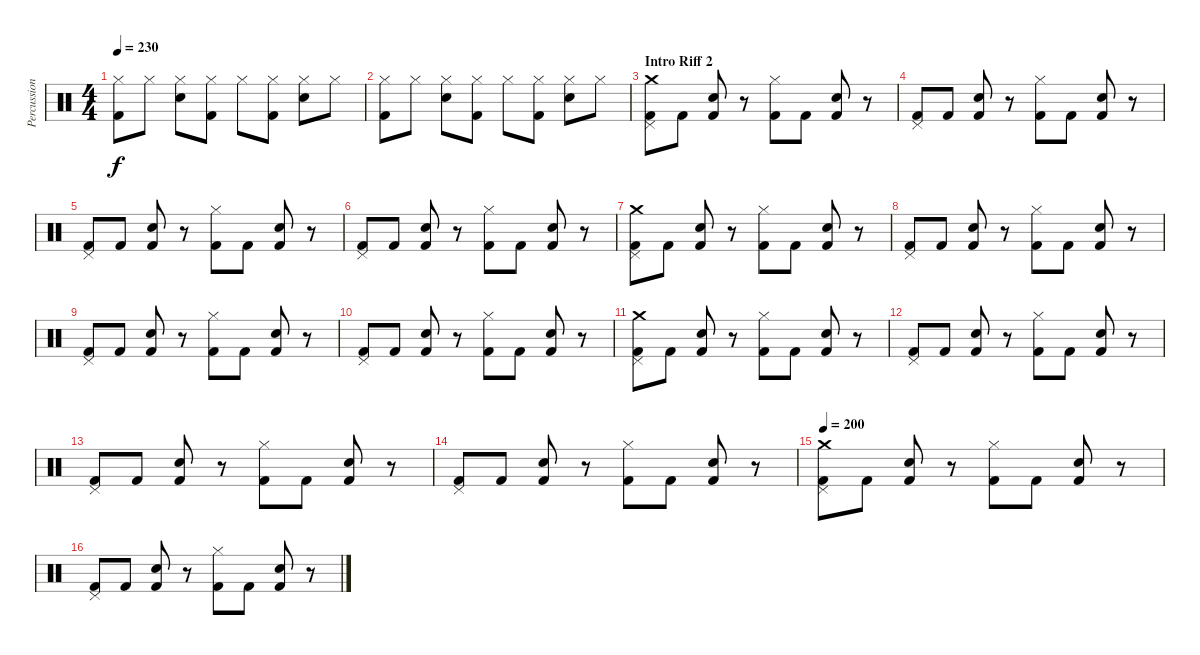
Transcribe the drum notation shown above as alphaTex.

\track ("Percussion" "Percussion") {instrument percussion}
\staff {score}
\articulation defaults
\ts (4 4)
\tempo 230
\clef neutral
\ks c
("Kick (hit) 2" "Hi-Hat (closed)").8{dy f} "Hi-Hat (closed)".8 ("Snare (hit) 2" "Hi-Hat (closed)").8 ("Kick (hit) 2" "Hi-Hat (closed)").8 "Hi-Hat (closed)".8 ("Kick (hit) 2" "Hi-Hat (closed)").8 ("Snare (hit) 2" "Hi-Hat (closed)").8 "Hi-Hat (closed)".8 |
("Kick (hit) 2" "Hi-Hat (closed)").8 "Hi-Hat (closed)".8 ("Snare (hit) 2" "Hi-Hat (closed)").8 ("Kick (hit) 2" "Hi-Hat (closed)").8 "Hi-Hat (closed)".8 ("Kick (hit) 2" "Hi-Hat (closed)").8 ("Snare (hit) 2" "Hi-Hat (closed)").8 "Hi-Hat (closed)".8 |
\section ("" "Intro Riff 2")
("Kick (hit) 2" "Pedal Hi-Hat (hit)" "Crash medium (hit)").8 "Kick (hit) 2".8 ("Kick (hit) 2" "Snare (hit) 2").8 r.8 ("Kick (hit) 2" "Hi-Hat (closed)").8 "Kick (hit) 2".8 ("Kick (hit) 2" "Snare (hit) 2").8 r.8 |
("Kick (hit) 2" "Pedal Hi-Hat (hit)").8 "Kick (hit) 2".8 ("Kick (hit) 2" "Snare (hit) 2").8 r.8 ("Kick (hit) 2" "Hi-Hat (closed)").8 "Kick (hit) 2".8 ("Kick (hit) 2" "Snare (hit) 2").8 r.8 |
("Kick (hit) 2" "Pedal Hi-Hat (hit)").8 "Kick (hit) 2".8 ("Kick (hit) 2" "Snare (hit) 2").8 r.8 ("Kick (hit) 2" "Hi-Hat (closed)").8 "Kick (hit) 2".8 ("Kick (hit) 2" "Snare (hit) 2").8 r.8 |
("Kick (hit) 2" "Pedal Hi-Hat (hit)").8 "Kick (hit) 2".8 ("Kick (hit) 2" "Snare (hit) 2").8 r.8 ("Kick (hit) 2" "Hi-Hat (closed)").8 "Kick (hit) 2".8 ("Kick (hit) 2" "Snare (hit) 2").8 r.8 |
("Kick (hit) 2" "Pedal Hi-Hat (hit)" "Crash medium (hit)").8 "Kick (hit) 2".8 ("Kick (hit) 2" "Snare (hit) 2").8 r.8 ("Kick (hit) 2" "Hi-Hat (closed)").8 "Kick (hit) 2".8 ("Kick (hit) 2" "Snare (hit) 2").8 r.8 |
("Kick (hit) 2" "Pedal Hi-Hat (hit)").8 "Kick (hit) 2".8 ("Kick (hit) 2" "Snare (hit) 2").8 r.8 ("Kick (hit) 2" "Hi-Hat (closed)").8 "Kick (hit) 2".8 ("Kick (hit) 2" "Snare (hit) 2").8 r.8 |
("Kick (hit) 2" "Pedal Hi-Hat (hit)").8 "Kick (hit) 2".8 ("Kick (hit) 2" "Snare (hit) 2").8 r.8 ("Kick (hit) 2" "Hi-Hat (closed)").8 "Kick (hit) 2".8 ("Kick (hit) 2" "Snare (hit) 2").8 r.8 |
("Kick (hit) 2" "Pedal Hi-Hat (hit)").8 "Kick (hit) 2".8 ("Kick (hit) 2" "Snare (hit) 2").8 r.8 ("Kick (hit) 2" "Hi-Hat (closed)").8 "Kick (hit) 2".8 ("Kick (hit) 2" "Snare (hit) 2").8 r.8 |
("Kick (hit) 2" "Pedal Hi-Hat (hit)" "Crash medium (hit)").8 "Kick (hit) 2".8 ("Kick (hit) 2" "Snare (hit) 2").8 r.8 ("Kick (hit) 2" "Hi-Hat (closed)").8 "Kick (hit) 2".8 ("Kick (hit) 2" "Snare (hit) 2").8 r.8 |
("Kick (hit) 2" "Pedal Hi-Hat (hit)").8 "Kick (hit) 2".8 ("Kick (hit) 2" "Snare (hit) 2").8 r.8 ("Kick (hit) 2" "Hi-Hat (closed)").8 "Kick (hit) 2".8 ("Kick (hit) 2" "Snare (hit) 2").8 r.8 |
("Kick (hit) 2" "Pedal Hi-Hat (hit)").8 "Kick (hit) 2".8 ("Kick (hit) 2" "Snare (hit) 2").8 r.8 ("Kick (hit) 2" "Hi-Hat (closed)").8 "Kick (hit) 2".8 ("Kick (hit) 2" "Snare (hit) 2").8 r.8 |
("Kick (hit) 2" "Pedal Hi-Hat (hit)").8 "Kick (hit) 2".8 ("Kick (hit) 2" "Snare (hit) 2").8 r.8 ("Kick (hit) 2" "Hi-Hat (closed)").8 "Kick (hit) 2".8 ("Kick (hit) 2" "Snare (hit) 2").8 r.8 |
\tempo 200
("Kick (hit) 2" "Pedal Hi-Hat (hit)" "Crash medium (hit)").8 "Kick (hit) 2".8 ("Kick (hit) 2" "Snare (hit) 2").8 r.8 ("Kick (hit) 2" "Hi-Hat (closed)").8 "Kick (hit) 2".8 ("Kick (hit) 2" "Snare (hit) 2").8 r.8 |
("Kick (hit) 2" "Pedal Hi-Hat (hit)").8 "Kick (hit) 2".8 ("Kick (hit) 2" "Snare (hit) 2").8 r.8 ("Kick (hit) 2" "Hi-Hat (closed)").8 "Kick (hit) 2".8 ("Kick (hit) 2" "Snare (hit) 2").8 r.8
